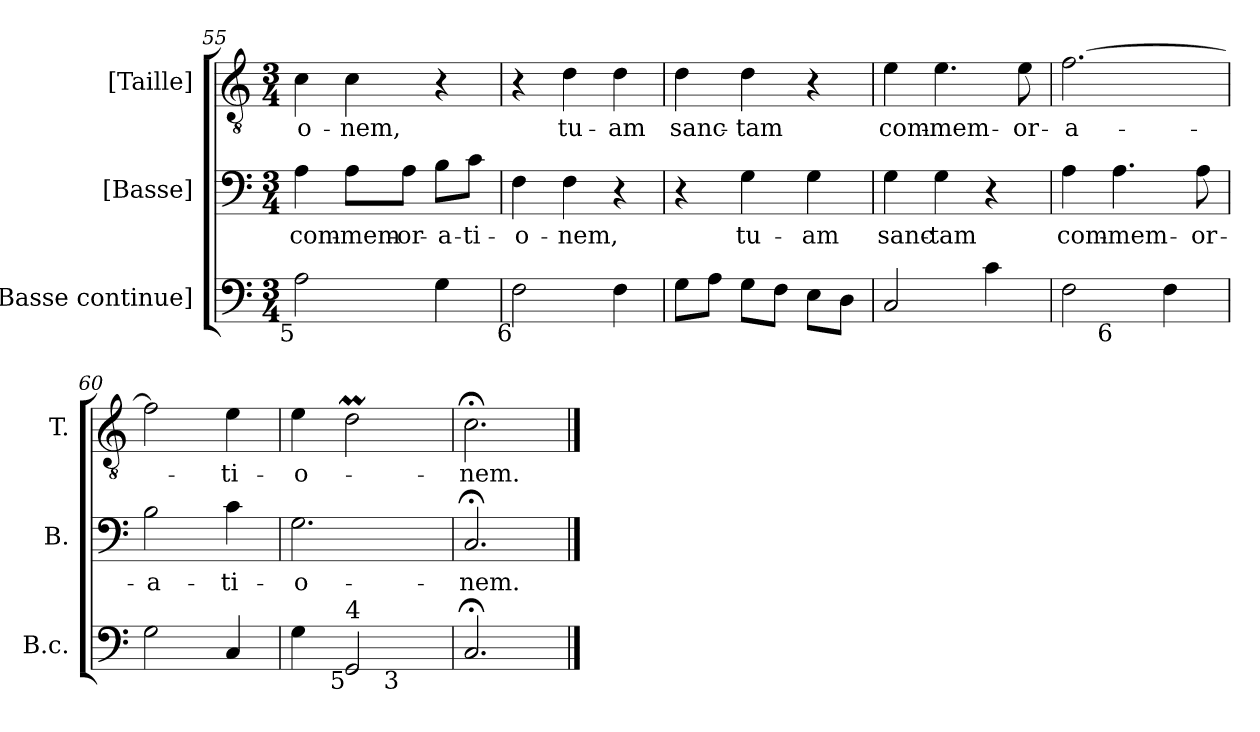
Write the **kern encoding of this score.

**kern	**kern	**text	**kern	**text
*part3	*part2	*part2	*part1	*part1
*staff3	*staff2	*staff2	*staff1	*staff1
*I"[Basse continue]	*I"[Basse]	*	*I"[Taille]	*
*I'B.c.	*I'B.	*	*I'T.	*
*clefF4	*clefF4	*	*clefGv2	*
*	*	*	*ITrd7c12	*
*k[]	*k[]	*	*k[]	*
*C:	*C:	*	*C:	*
*M3/4	*M3/4	*	*M3/4	*
=55	=55	=55	=55	=55
!	!	!LO:LY:b:color=#000000	!	!
!LO:TX:b:rj:t=5	!	!	!	!
!	!	!	!	!LO:LY:b:color=#000000
2Ai\	4Ai\	com-	4Ci\	-o-
!	!	!LO:LY:b:color=#000000	!	!
!	!	!	!	!LO:LY:b:color=#000000
.	8Ai\L	-mem-	4Ci\	-nem,
!	!	!LO:LY:b:color=#000000	!	!
.	8Ai\J	-or-	.	.
!	!	!LO:LY:b:color=#000000	!	!
4Gi\	8Bi\L	-a-	4r	.
!	!	!LO:LY:b:color=#000000	!	!
.	8ci\J	-ti-	.	.
=56	=56	=56	=56	=56
!LO:TX:b:rj:t=6	!	!	!	!
!	!	!LO:LY:b:color=#000000	!	!
2Fi\	4Fi\	-o-	4r	.
!	!	!LO:LY:b:color=#000000	!	!
!	!	!	!	!LO:LY:b:color=#000000
.	4Fi\	-nem,	4Di\	tu-
!	!	!	!	!LO:LY:b:color=#000000
4Fi\	4r	.	4Di\	-am
!!LO:LB:g=z
=57	=57	=57	=57	=57
!	!	!	!	!LO:LY:b:color=#000000
8Gi\L	4r	.	4Di\	sanc-
8Ai\J	.	.	.	.
!	!	!LO:LY:b:color=#000000	!	!
!	!	!	!	!LO:LY:b:color=#000000
8Gi\L	4Gi\	tu-	4Di\	-tam
8Fi\J	.	.	.	.
!	!	!LO:LY:b:color=#000000	!	!
8Ei\L	4Gi\	-am	4r	.
8Di\J	.	.	.	.
=58	=58	=58	=58	=58
!	!	!LO:LY:b:color=#000000	!	!
!	!	!	!	!LO:LY:b:color=#000000
2Ci/	4Gi\	sanc-	4Ei\	com-
!	!	!LO:LY:b:color=#000000	!	!
!	!	!	!	!LO:LY:b:color=#000000
.	4Gi\	-tam	4.Ei\	-mem-
4ci\	4r	.	.	.
!	!	!	!	!LO:LY:b:color=#000000
.	.	.	8Ei\	-or-
=59	=59	=59	=59	=59
!	!	!LO:LY:b:color=#000000	!	!
!LO:TX:b:rj:t=5	!	!	!	!
!	!	!	!	!LO:LY:b:color=#000000
*^	*	*	*	*
2Fi\	4ryy	4Ai\	com-	[2.Fi\	-a-
!	!LO:TX:b:rj:t=6	!	!	!	!
!	!	!	!LO:LY:b:color=#000000	!	!
.	2ryy	4.Ai\	-mem-	.	.
4Fi\	.	.	.	.	.
!	!	!	!LO:LY:b:color=#000000	!	!
.	.	8Ai\	-or-	.	.
*v	*v	*	*	*	*
=60	=60	=60	=60	=60
*^	*	*	*	*
!	!	!	!LO:LY:b:color=#000000	!	!
*v	*v	*	*	*	*
2Gi\	2Bi\	-a-	2Fi\]	.
!	!	!LO:LY:b:color=#000000	!	!
!	!	!	!	!LO:LY:b:color=#000000
4Ci/	4ci\	-ti-	4Ei\	-ti-
=61	=61	=61	=61	=61
!	!	!LO:LY:b:color=#000000	!	!
!LO:TX:b:rj:t=6	!	!	!	!
!LO:TX:t=4	!	!	!	!
!	!	!	!	!LO:LY:b:color=#000000
*^	*	*	*	*
4Gi\	2ryy	2.Gi\	-o-	4Ei\	-o-
!LO:TX:b:rj:t=5	!	!	!	!	!
!LO:TX:t=4	!	!	!	!	!
2GGi/	.	.	.	2DMi\	.
!	!LO:TX:b:rj:t=3	!	!	!	!
.	4ryy	.	.	.	.
*v	*v	*	*	*	*
=62	=62	=62	=62	=62
*^	*	*	*	*
!	!	!	!LO:LY:b:color=#000000	!	!
*v	*v	*	*	*	*
*^	*	*	*	*
!	!	!	!	!	!LO:LY:b:color=#000000
*v	*v	*	*	*	*
2.C;i/	2.C;i/	-nem.	2.C;i\	-nem.
==	==	==	==	==
*-	*-	*-	*-	*-
